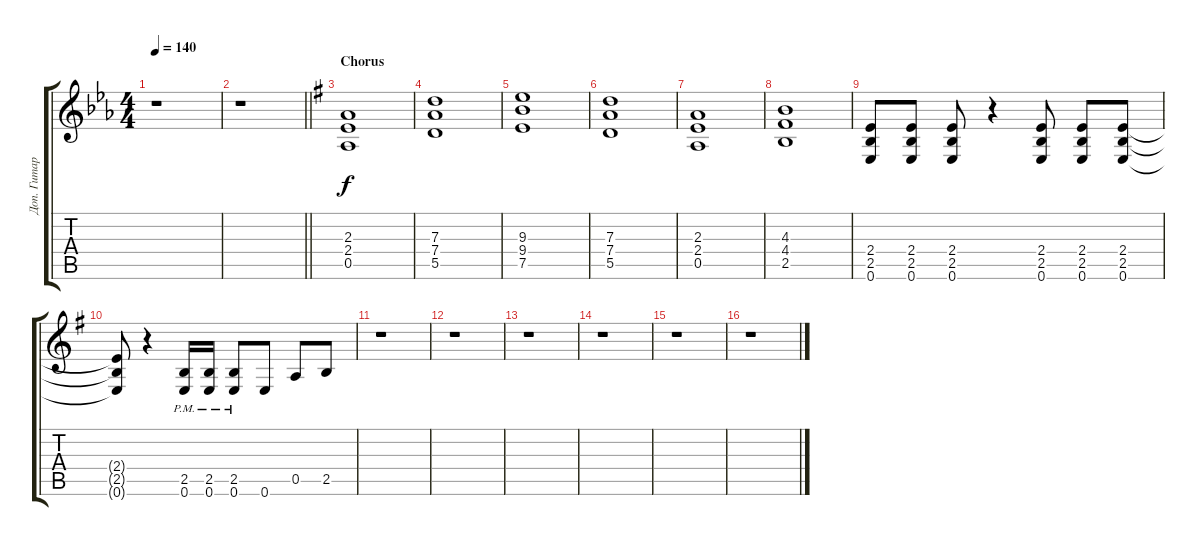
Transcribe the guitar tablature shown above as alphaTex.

\track ("Доп. Гитара" "Доп. Гитар") {instrument distortionguitar}
\staff {score tabs}
\tuning (E4 B3 G3 D3 A2 E2) {hide}
\ts (4 4)
\tempo 140
\clef g2
\ks eb
r.1{dy f} |
\barLineRight lightlight
r.1 |
\section ("" "Chorus")
\ks g
(2.3 2.4 0.5).1 |
(7.3 7.4 5.5).1 |
(9.3 9.4 7.5).1 |
(7.3 7.4 5.5).1 |
(2.3 2.4 0.5).1 |
(4.3 4.4 2.5).1 |
(2.4 2.5 0.6).8 (2.4 2.5 0.6).8 (2.4 2.5 0.6).8 r.4 (2.4 2.5 0.6).8 (2.4 2.5 0.6).8 (2.4 2.5 0.6).8 |
(2.4{t} 2.5{t} 0.6{t}).8 r.4 (2.5{pm} 0.6{pm}).16 (2.5{pm} 0.6{pm}).16 (2.5{pm} 0.6{pm}).8 0.6.8 0.5.8 2.5.8 |
r.1 |
r.1 |
r.1 |
r.1 |
r.1 |
r.1
